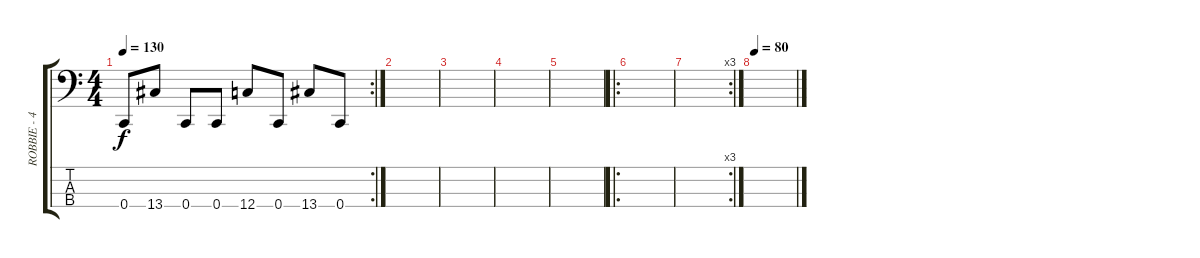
\track ("ROBBIE - 4-STRING THING" "ROBBIE - 4") {instrument electricbassfinger}
\staff {score tabs}
\tuning (F2 C2 G1 C1) {hide}
\rc 2
\ts (4 4)
\tempo 130
\clef f4
\ks c
0.4.8{dy f} 13.4.8 0.4.8 0.4.8 12.4.8 0.4.8 13.4.8 0.4.8 |
|
|
|
|
\ro
|
\rc 3
|
\tempo 80
